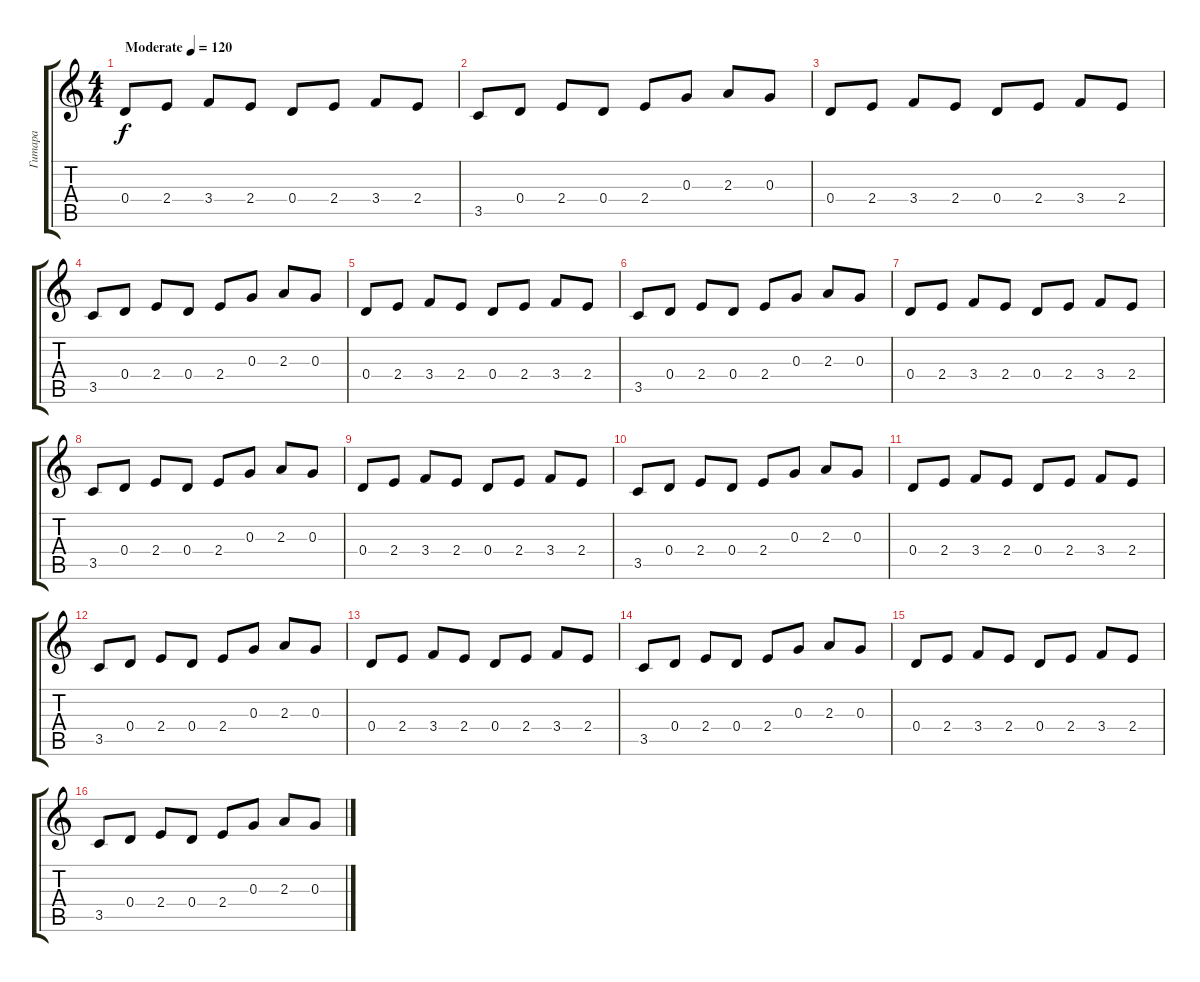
\track ("Гитара" "Гитара") {instrument acousticguitarsteel}
\staff {score tabs}
\tuning (E4 B3 G3 D3 A2 E2) {hide}
\ts (4 4)
\tempo (120 "Moderate")
\clef g2
\ks c
0.4.8{dy f instrument acousticguitarsteel} 2.4.8 3.4.8 2.4.8 0.4.8 2.4.8 3.4.8 2.4.8 |
3.5.8 0.4.8 2.4.8 0.4.8 2.4.8 0.3.8 2.3.8 0.3.8 |
0.4.8 2.4.8 3.4.8 2.4.8 0.4.8 2.4.8 3.4.8 2.4.8 |
3.5.8 0.4.8 2.4.8 0.4.8 2.4.8 0.3.8 2.3.8 0.3.8 |
0.4.8 2.4.8 3.4.8 2.4.8 0.4.8 2.4.8 3.4.8 2.4.8 |
3.5.8 0.4.8 2.4.8 0.4.8 2.4.8 0.3.8 2.3.8 0.3.8 |
0.4.8 2.4.8 3.4.8 2.4.8 0.4.8 2.4.8 3.4.8 2.4.8 |
3.5.8 0.4.8 2.4.8 0.4.8 2.4.8 0.3.8 2.3.8 0.3.8 |
0.4.8 2.4.8 3.4.8 2.4.8 0.4.8 2.4.8 3.4.8 2.4.8 |
3.5.8 0.4.8 2.4.8 0.4.8 2.4.8 0.3.8 2.3.8 0.3.8 |
0.4.8 2.4.8 3.4.8 2.4.8 0.4.8 2.4.8 3.4.8 2.4.8 |
3.5.8 0.4.8 2.4.8 0.4.8 2.4.8 0.3.8 2.3.8 0.3.8 |
0.4.8 2.4.8 3.4.8 2.4.8 0.4.8 2.4.8 3.4.8 2.4.8 |
3.5.8 0.4.8 2.4.8 0.4.8 2.4.8 0.3.8 2.3.8 0.3.8 |
0.4.8 2.4.8 3.4.8 2.4.8 0.4.8 2.4.8 3.4.8 2.4.8 |
3.5.8 0.4.8 2.4.8 0.4.8 2.4.8 0.3.8 2.3.8 0.3.8
